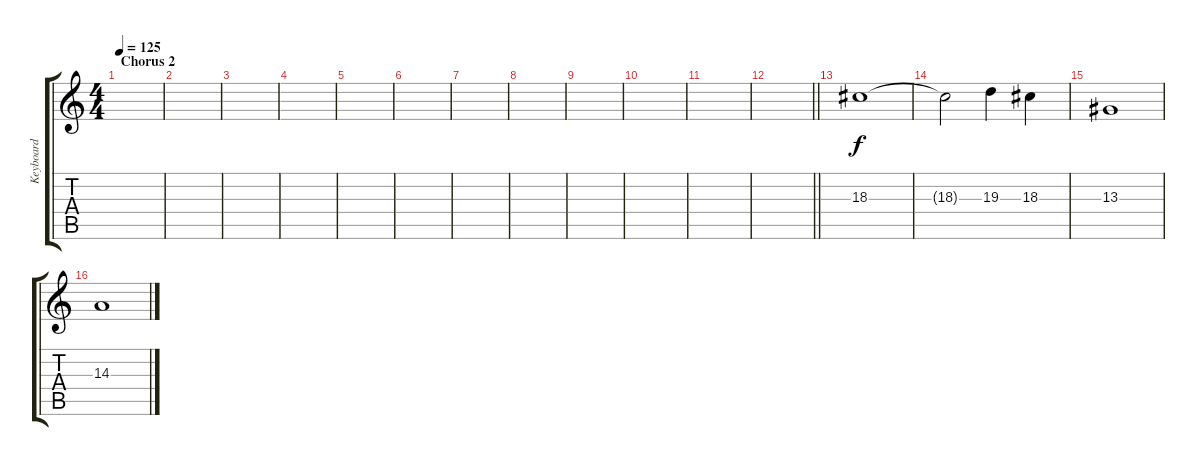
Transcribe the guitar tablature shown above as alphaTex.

\track ("Keyboard" "Keyboard") {instrument stringensemble1}
\staff {score tabs}
\tuning (E4 B3 G3 D3 A2 E2) {hide}
\ts (4 4)
\section ("" "Chorus 2")
\tempo 125
\clef g2
\ks c
|
|
|
|
|
|
|
|
|
|
|
\barLineRight lightlight
|
18.3.1 |
18.3{t}.2 19.3.4 18.3.4 |
13.3.1 |
14.3.1
